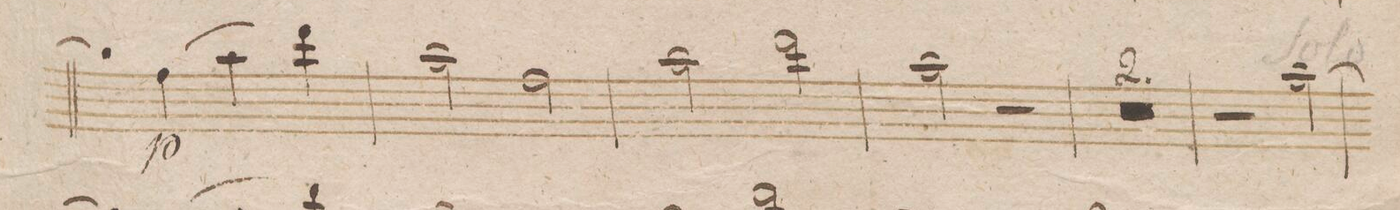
**kern	**dynam
*I"Fagotto Imo	*
*clefF4	*
*k[b-]	*
*met(c|)	*
*M2/2	*
4c\]	.
(4A\	p
4c\	.
4f\)	.
=85	=85
2c\	.
2A\	.
=86	=86
2c\	.
2f\	.
=87	=87
2c\	.
2r	.
=88	=88
0r	.
=89	=89
=90	=90
2r	.
[2c\	.
=91	=91
*-	*-
